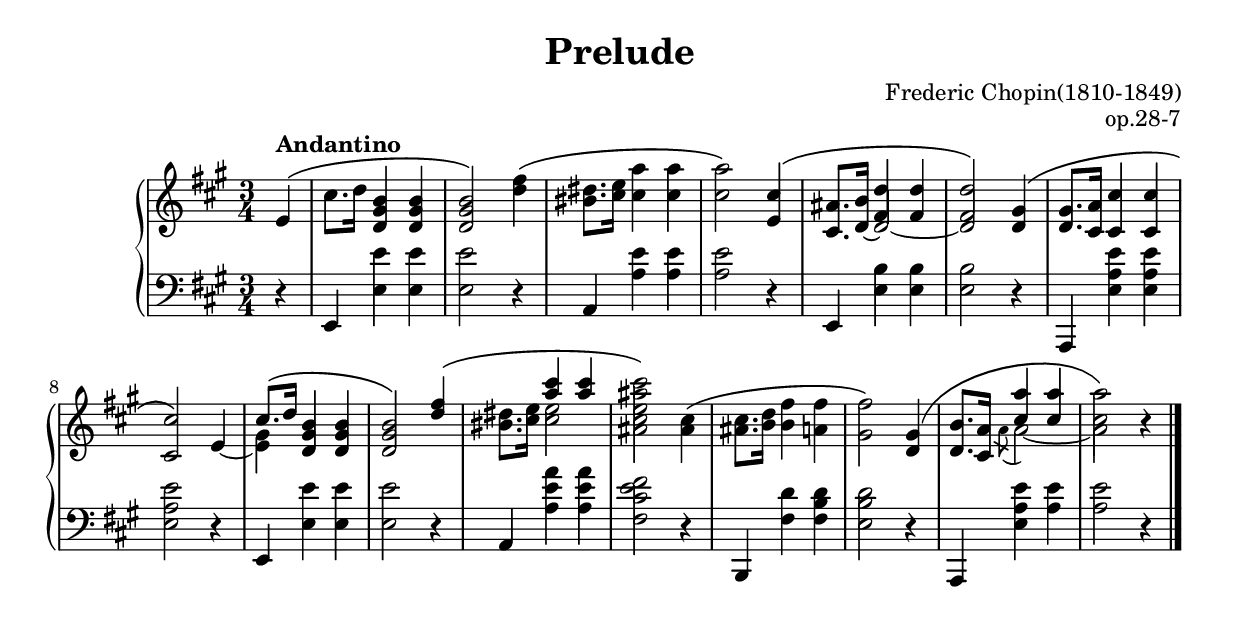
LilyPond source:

%{
 Prelude op.28-7 by Frederic Chopin
 $Id$
%}

\include "deutsch.ly"

\header {
  title = "Prelude"
  composer = "Frederic Chopin(1810-1849)"
  opus = "op.28-7"
}

upper = \relative e' {
  \time 3/4
  \key a \major
  \partial 4
  e4^\markup { \bold "Andantino" } \( | cis'8. d16 <d, gis h>4 <d gis h> |
  <d gis h>2\) <d' fis>4\( | <his dis>8. <cis e>16 <cis a'>4 <cis a'> |
  <cis a'>2\)
  \barNumberCheck #4
  <<
    { <e, cis'>4 \( | s4 <fis d'> <fis d'> | <fis d'>2 \) } \\
    { s4 | \stemUp<cis ais'>8. <d h'>16~ d2~ | d } 
  >>
  \barNumberCheck #6
  \phrasingSlurUp<d gis>4\( | <d gis>8. <cis a'>16 <cis cis'>4 <cis cis'> |
  <cis cis'>2\)
  \barNumberCheck #8
  <<
    {
      s4\( | \stemUp cis'8. d16 \stemNeutral<d, gis h>4 <d gis h> |
      <d gis h>2 \) \stemUp<d' fis>4\( | s4 \stemUp<a' cis>  <a cis>  |
      \stemDown<ais, cis e ais cis>2 \) 
    } \\
    {
      \stemUp e4~ | \stemDown<e gis> \stemNeutral s2 |
      s2. | <his' dis>8. <cis e>16 <cis e>2 | s2
    }
  >>
  \barNumberCheck #12
  <ais cis>4\( | <ais cis>8. <h d>16 <h fis'>4 <a fis'> | <gis fis'>2 \)
  <<
    {
      <d gis>4\( | <d h'>8. <cis a'>16 <cis' a'>4 <cis a'> |
      \stemDown<cis a'>2 \)
    } \\
    { s4 | s4 \acciaccatura a8 a2~ | a }
  >>
  r4 \bar "|." |
}

lower = \relative e, {
  \clef bass
  \key a \major
  r4 e <e' e'> <e e'> | <e e'>2 r4 | a, <a' e'> <a e'> | <a e'>2 r4
  \barNumberCheck #5
  e, <e' h'> <e h'> | <e h'>2 r4 | a,, <e'' a e'> <e a e'> |
  <e a e'>2 r4 | e, <e' e'> <e e'> |
  \barNumberCheck #10
  <e e'>2 r4 | a, <a' e' a> <a e' a> | <fis cis' e fis>2 r4 |
  h,, <fis'' d'> <fis h d> | <e h' d>2 r4 |
  \barNumberCheck #15
  a,, <e'' a e'> <a e'> | <a e'>2 r4 \bar "|." |
}

\score {
  \new PianoStaff <<
    \new Staff = "upper" \upper
    \new Staff = "lower" \lower
  >>
  \midi {}
  \layout {}
}

